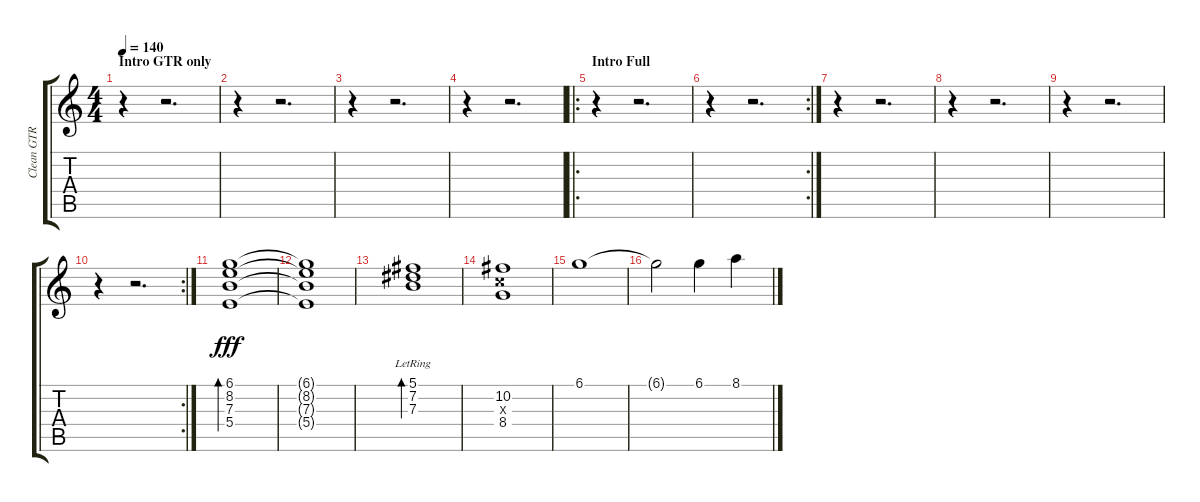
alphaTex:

\track ("Clean GTR 1" "Clean GTR ") {instrument electricguitarclean}
\staff {score tabs}
\tuning (Db4 Ab3 E3 B2 Gb2 B1) {hide}
\ts (4 4)
\section ("" "Intro GTR only")
\tempo 140
\clef g2
\ks c
r.4{dy fff instrument electricguitarclean} r.2{d} |
r.4 r.2{d} |
r.4 r.2{d} |
r.4 r.2{d} |
\ro
\section ("" "Intro Full")
r.4 r.2{d} |
\rc 2
r.4 r.2{d} |
r.4 r.2{d} |
r.4 r.2{d} |
r.4 r.2{d} |
\rc 2
r.4 r.2{d} |
(6.1 8.2 7.3 5.4).1{bd 120} |
(6.1{t} 8.2{t} 7.3{t} 5.4{t}).1 |
(5.1{lr} 7.2{lr} 7.3{lr}).1{bd 120} |
(10.2 8.3{x} 8.4).1 |
6.1.1 |
6.1{t}.2 6.1.4 8.1.4
